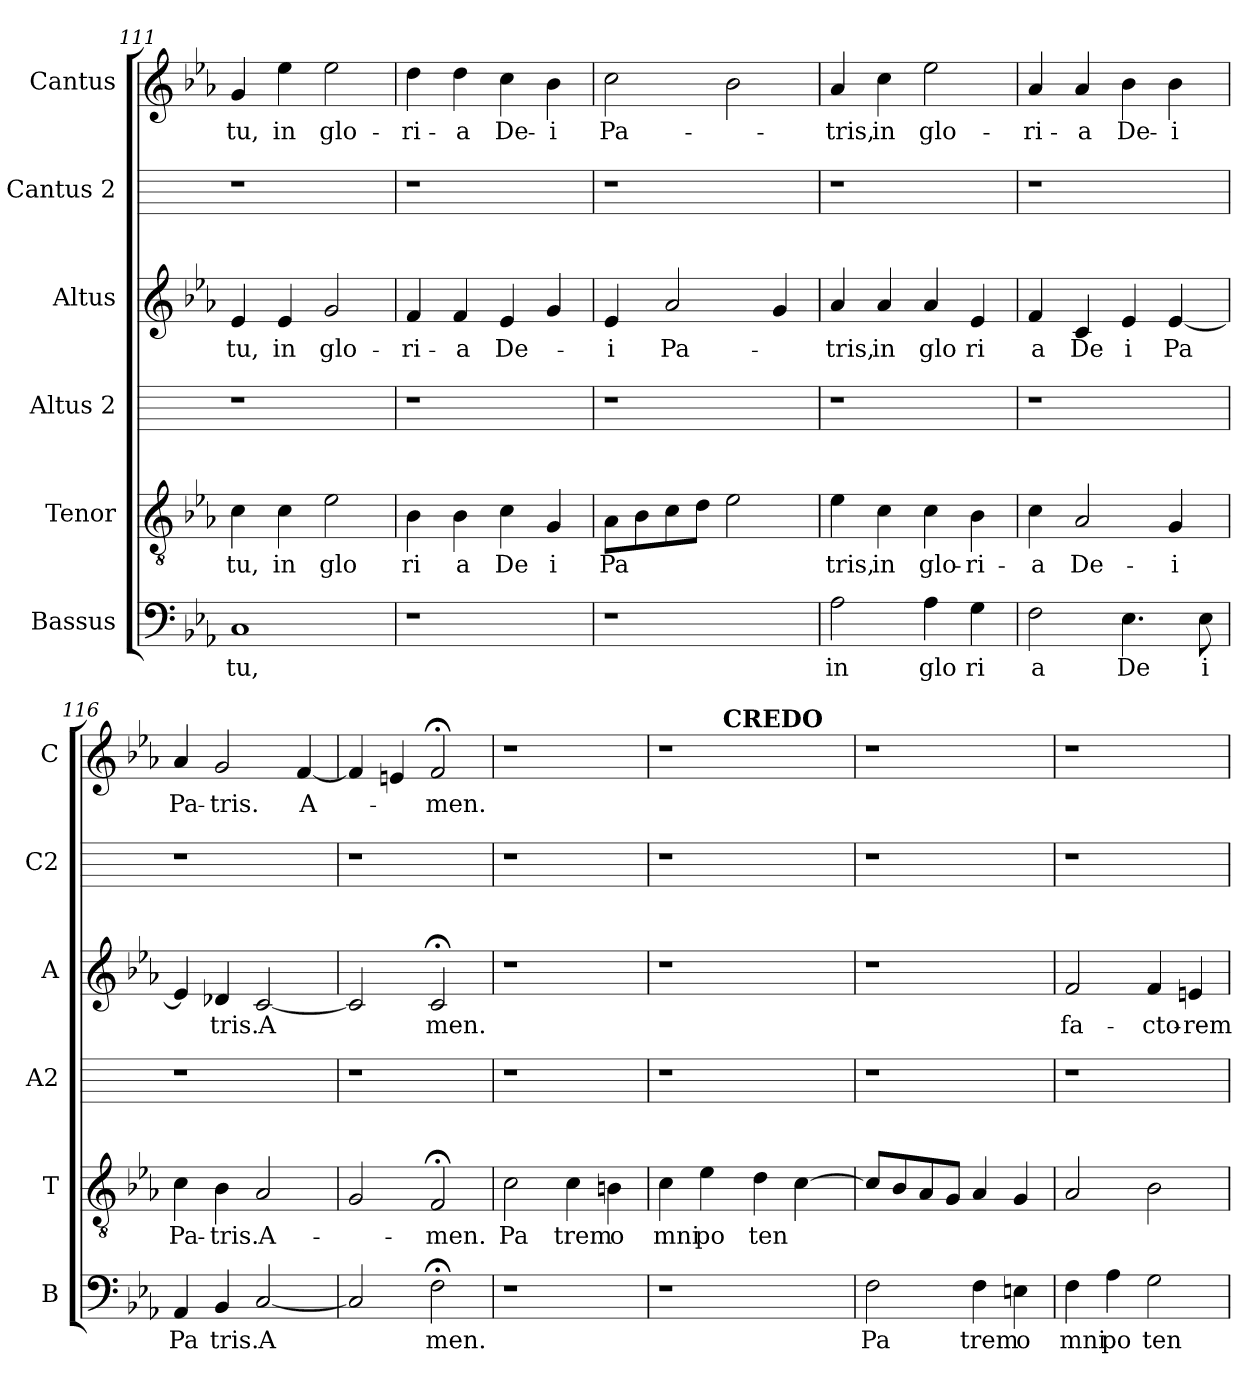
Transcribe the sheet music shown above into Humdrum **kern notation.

**kern	**text	**kern	**text	**kern	**kern	**text	**kern	**kern	**text
*part6	*part6	*part5	*part5	*part4	*part3	*part3	*part2	*part1	*part1
*staff6	*staff6	*staff5	*staff5	*staff4	*staff3	*staff3	*staff2	*staff1	*staff1
*I"Bassus	*	*I"Tenor	*	*I"Altus 2	*I"Altus	*	*I"Cantus 2	*I"Cantus	*
*I'B	*	*I'T	*	*I'A2	*I'A	*	*I'C2	*I'C	*
*clefF4	*	*clefGv2	*	*	*clefG2	*	*	*clefG2	*
*k[b-e-a-]	*	*k[b-e-a-]	*	*	*k[b-e-a-]	*	*	*k[b-e-a-]	*
*E-:	*	*E-:	*	*	*E-:	*	*	*E-:	*
=111	=111	=111	=111	=111	=111	=111	=111	=111	=111
!	!LO:LY:b:cj	!	!LO:LY:b:cj	!	!	!LO:LY:b:cj	!	!	!LO:LY:b:cj
1C	-tu,	4c\	tu,	1r	4e-/	-tu,	1r	4g/	-tu,
!	!	!	!LO:LY:b:cj	!	!	!LO:LY:b:cj	!	!	!LO:LY:b:cj
.	.	4c\	in	.	4e-/	in	.	4ee-\	in
!	!	!	!LO:LY:b:cj	!	!	!LO:LY:b:cj	!	!	!LO:LY:b:cj
.	.	2e-\	glo	.	2g/	glo-	.	2ee-\	glo-
=112	=112	=112	=112	=112	=112	=112	=112	=112	=112
!	!	!	!LO:LY:b:cj	!	!	!LO:LY:b:cj	!	!	!LO:LY:b:cj
1r	.	4B-\	ri	1r	4f/	-ri-	1r	4dd\	-ri-
!	!	!	!LO:LY:b:cj	!	!	!LO:LY:b:cj	!	!	!LO:LY:b:cj
.	.	4B-\	a	.	4f/	-a	.	4dd\	-a
!	!	!	!LO:LY:b:cj	!	!	!LO:LY:b	!	!	!LO:LY:b:cj
.	.	4c\	De	.	4e-/	De-	.	4cc\	De-
!	!	!	!LO:LY:b:cj	!	!	!	!	!	!LO:LY:b:cj
.	.	4G/	i	.	4g/	.	.	4b-\	-i
=113	=113	=113	=113	=113	=113	=113	=113	=113	=113
!	!	!	!LO:LY:b:cj	!	!	!LO:LY:b:cj	!	!	!LO:LY:b:cj
1r	.	8A-\L	Pa	1r	4e-/	-i	1r	2cc\	Pa-
.	.	8B-\	.	.	.	.	.	.	.
!	!	!	!	!	!	!LO:LY:b:cj	!	!	!
.	.	8c\	.	.	2a-/	Pa-	.	.	.
.	.	8d\J	.	.	.	.	.	.	.
.	.	2e-\	.	.	.	.	.	2b-\	.
.	.	.	.	.	4g/	.	.	.	.
!!LO:LB:g=z
=114	=114	=114	=114	=114	=114	=114	=114	=114	=114
!	!LO:LY:b:cj	!	!LO:LY:b:cj	!	!	!LO:LY:b:cj	!	!	!LO:LY:b:cj
2A-\	in	4e-\	tris,	1r	4a-/	-tris,	1r	4a-/	-tris,
!	!	!	!LO:LY:b:cj	!	!	!LO:LY:b:cj	!	!	!LO:LY:b:cj
.	.	4c\	in	.	4a-/	in	.	4cc\	in
!	!LO:LY:b:cj	!	!LO:LY:b:cj	!	!	!LO:LY:b:cj	!	!	!LO:LY:b:cj
4A-\	glo	4c\	glo-	.	4a-/	glo	.	2ee-\	glo-
!	!LO:LY:b:cj	!	!LO:LY:b:cj	!	!	!LO:LY:b:cj	!	!	!
4G\	ri	4B-\	-ri-	.	4e-/	ri	.	.	.
=115	=115	=115	=115	=115	=115	=115	=115	=115	=115
!	!LO:LY:b:cj	!	!LO:LY:b:cj	!	!	!LO:LY:b:cj	!	!	!LO:LY:b:cj
2F\	a	4c\	-a	1r	4f/	a	1r	4a-/	-ri-
!	!	!	!LO:LY:b:cj	!	!	!LO:LY:b:cj	!	!	!LO:LY:b:cj
.	.	2A-/	De-	.	4c/	De	.	4a-/	-a
!	!LO:LY:b:cj	!	!	!	!	!LO:LY:b:cj	!	!	!LO:LY:b:cj
4.E-\	De	.	.	.	4e-/	i	.	4b-\	De-
!	!	!	!LO:LY:b:cj	!	!	!LO:LY:b:cj	!	!	!LO:LY:b:cj
.	.	4G/	-i	.	[<4e-/	Pa	.	4b-\	-i
!	!LO:LY:b:cj	!	!	!	!	!	!	!	!
8E-\	i	.	.	.	.	.	.	.	.
=116	=116	=116	=116	=116	=116	=116	=116	=116	=116
!	!LO:LY:b:cj	!	!LO:LY:b:cj	!	!	!	!	!	!LO:LY:b:cj
4AA-/	Pa	4c\	Pa-	1r	4e-/]	.	1r	4a-/	Pa-
!	!LO:LY:b:cj	!	!LO:LY:b:cj	!	!	!LO:LY:b:cj	!	!	!LO:LY:b:cj
4BB-/	tris.	4B-\	-tris.	.	4d-X/	tris.	.	2g/	-tris.
!	!LO:LY:b:cj	!	!LO:LY:b:cj	!	!	!LO:LY:b:cj	!	!	!
[<2C/	A	2A-/	A-	.	[<2c/	A	.	.	.
!	!	!	!	!	!	!	!	!	!LO:LY:b:cj
.	.	.	.	.	.	.	.	[<4f/	A-
=117	=117	=117	=117	=117	=117	=117	=117	=117	=117
2C/]	.	2G/	.	1r	2c/]	.	1r	4f/]	.
.	.	.	.	.	.	.	.	4en/	.
!	!LO:LY:b:cj	!	!LO:LY:b:cj	!	!	!LO:LY:b:cj	!	!	!LO:LY:b:cj
2F;<\	men.	2F;</	-men.	.	2c;</	men.	.	2f;</	-men.
!!LO:LB:g=z
=118	=118!	=118	=118!	=118	=118	=118!	=118	=118!	=118!
!	!	!	!LO:LY:b:cj	!	!	!	!	!	!
1r	.	2c\	Pa	1r	1r	.	1r	1r	.
!	!	!	!LO:LY:b:cj	!	!	!	!	!	!
.	.	4c\	trem	.	.	.	.	.	.
!	!	!	!LO:LY:b:cj	!	!	!	!	!	!
.	.	4Bn\	o	.	.	.	.	.	.
=119	=119	=119	=119	=119	=119	=119	=119	=119	=119
!	!	!	!LO:LY:b:cj	!	!	!	!	!	!
*	*	*	*	*	*	*	*	*^	*
1r	.	4c\	mni	1r	1r	.	1r	1r	4ryy	.
!	!	!	!LO:LY:b:cj	!	!	!	!	!	!	!
.	.	4e-\	po	.	.	.	.	.	16.ryy	.
!	!	!	!	!	!	!	!	!	!LO:TX:a:B:t=CREDO	!
.	.	.	.	.	.	.	.	.	2ryy	.
!	!	!	!LO:LY:b	!	!	!	!	!	!	!
.	.	4d\	ten	.	.	.	.	.	.	.
.	.	[>4c\	.	.	.	.	.	.	.	.
.	.	.	.	.	.	.	.	.	8ryy	.
.	.	.	.	.	.	.	.	.	32ryy	.
=120	=120	=120	=120	=120	=120	=120	=120	=120	=120	=120
!	!LO:LY:b:cj	!	!	!	!	!	!	!	!	!
*	*	*	*	*	*	*	*	*v	*v	*
2F\	Pa	8c/L]	.	1r	1r	.	1r	1r	.
.	.	8B-/	.	.	.	.	.	.	.
.	.	8A-/	.	.	.	.	.	.	.
.	.	8G/J	.	.	.	.	.	.	.
!	!LO:LY:b:cj	!	!	!	!	!	!	!	!
4F\	trem	4A-/	.	.	.	.	.	.	.
!	!LO:LY:b:cj	!	!	!	!	!	!	!	!
4En\	o	4G/	.	.	.	.	.	.	.
=121	=121	=121	=121	=121	=121	=121	=121	=121	=121
!	!LO:LY:b:cj	!	!	!	!	!LO:LY:b:cj	!	!	!
4F\	mni	2A-/	.	1r	2f/	fa-	1r	1r	.
!	!LO:LY:b:cj	!	!	!	!	!	!	!	!
4A-\	po	.	.	.	.	.	.	.	.
!	!LO:LY:b:cj	!	!	!	!	!LO:LY:b:cj	!	!	!
2G\	ten	2B-\	.	.	4f/	-cto-	.	.	.
!	!	!	!	!	!	!LO:LY:b:cj	!	!	!
.	.	.	.	.	4en/	-rem	.	.	.
=	=	=	=	=	=	=	=	=	=
*-	*-	*-	*-	*-	*-	*-	*-	*-	*-
